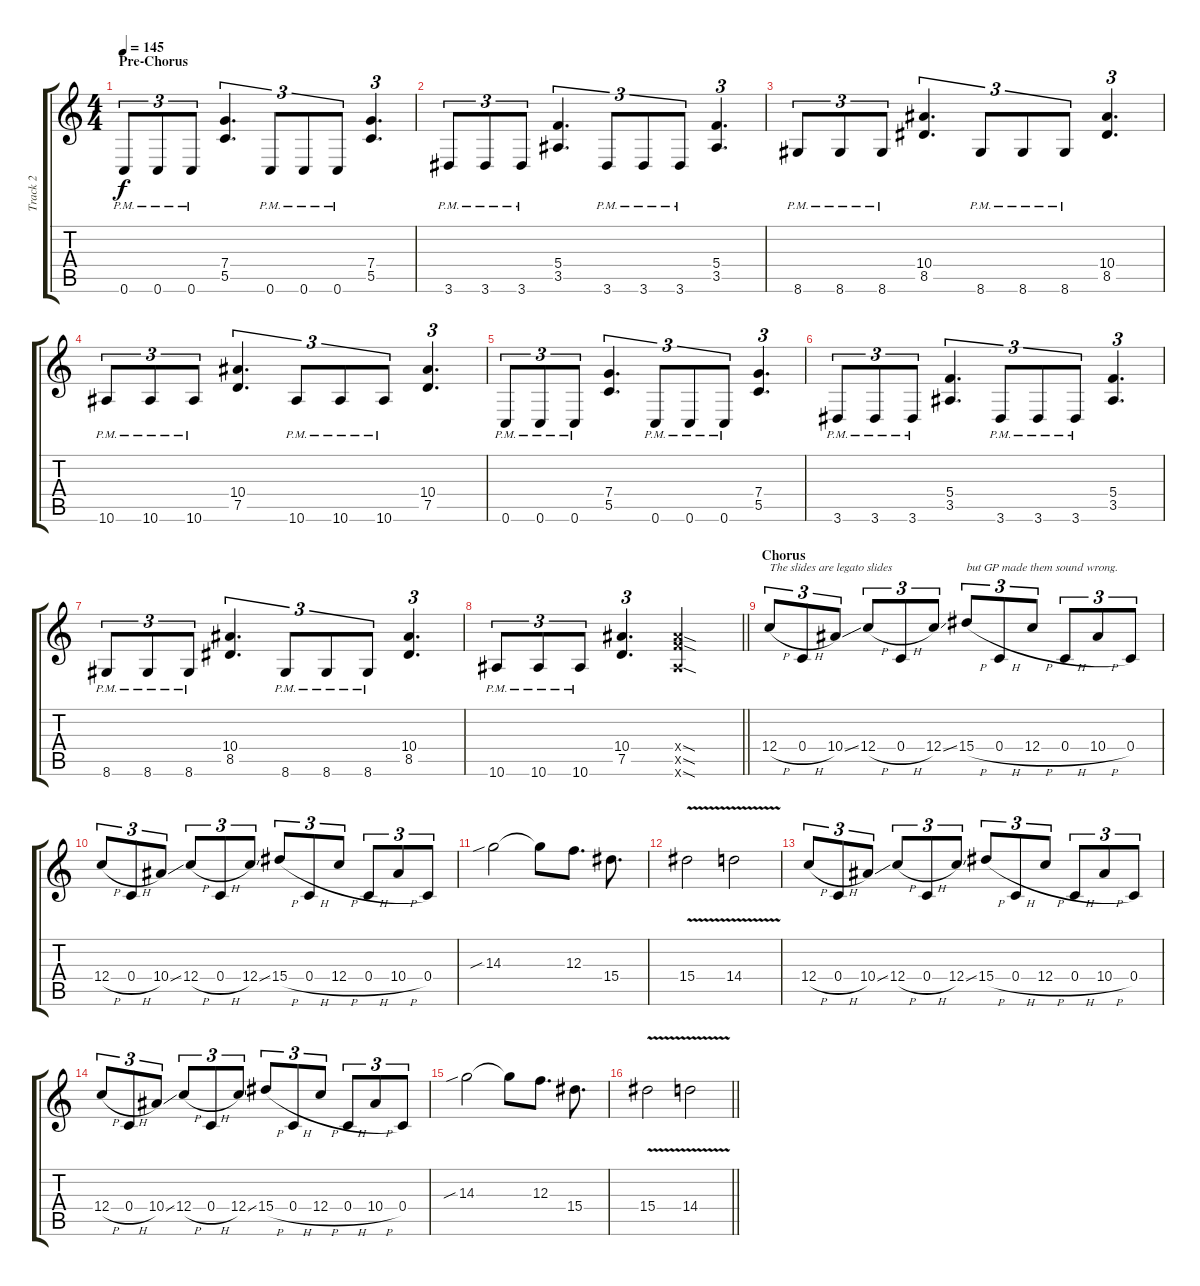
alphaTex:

\track ("Track 2" "Track 2") {instrument distortionguitar}
\staff {score tabs}
\tuning (D4 A3 F3 C3 G2 C2) {hide}
\ts (4 4)
\section ("" "Pre-Chorus")
\tempo 145
\clef g2
\ks c
0.6{pm}.8{tu (3 2) dy f} 0.6{pm}.8{tu (3 2)} 0.6{pm}.8{tu (3 2)} (7.4 5.5).4{d tu (3 2)} 0.6{pm}.8{tu (3 2)} 0.6{pm}.8{tu (3 2)} 0.6{pm}.8{tu (3 2)} (7.4 5.5).4{d tu (3 2)} |
3.6{pm}.8{tu (3 2)} 3.6{pm}.8{tu (3 2)} 3.6{pm}.8{tu (3 2)} (5.4 3.5).4{d tu (3 2)} 3.6{pm}.8{tu (3 2)} 3.6{pm}.8{tu (3 2)} 3.6{pm}.8{tu (3 2)} (5.4 3.5).4{d tu (3 2)} |
8.6{pm}.8{tu (3 2)} 8.6{pm}.8{tu (3 2)} 8.6{pm}.8{tu (3 2)} (10.4 8.5).4{d tu (3 2)} 8.6{pm}.8{tu (3 2)} 8.6{pm}.8{tu (3 2)} 8.6{pm}.8{tu (3 2)} (10.4 8.5).4{d tu (3 2)} |
10.6{pm}.8{tu (3 2)} 10.6{pm}.8{tu (3 2)} 10.6{pm}.8{tu (3 2)} (10.4 7.5).4{d tu (3 2)} 10.6{pm}.8{tu (3 2)} 10.6{pm}.8{tu (3 2)} 10.6{pm}.8{tu (3 2)} (10.4 7.5).4{d tu (3 2)} |
0.6{pm}.8{tu (3 2)} 0.6{pm}.8{tu (3 2)} 0.6{pm}.8{tu (3 2)} (7.4 5.5).4{d tu (3 2)} 0.6{pm}.8{tu (3 2)} 0.6{pm}.8{tu (3 2)} 0.6{pm}.8{tu (3 2)} (7.4 5.5).4{d tu (3 2)} |
3.6{pm}.8{tu (3 2)} 3.6{pm}.8{tu (3 2)} 3.6{pm}.8{tu (3 2)} (5.4 3.5).4{d tu (3 2)} 3.6{pm}.8{tu (3 2)} 3.6{pm}.8{tu (3 2)} 3.6{pm}.8{tu (3 2)} (5.4 3.5).4{d tu (3 2)} |
8.6{pm}.8{tu (3 2)} 8.6{pm}.8{tu (3 2)} 8.6{pm}.8{tu (3 2)} (10.4 8.5).4{d tu (3 2)} 8.6{pm}.8{tu (3 2)} 8.6{pm}.8{tu (3 2)} 8.6{pm}.8{tu (3 2)} (10.4 8.5).4{d tu (3 2)} |
\barLineRight lightlight
10.6{pm}.8{tu (3 2)} 10.6{pm}.8{tu (3 2)} 10.6{pm}.8{tu (3 2)} (10.4 7.5).4{d tu (3 2)} (10.4{sod x} 10.5{sod x} 10.6{sod x}).2 |
\section ("" "Chorus")
12.4{h}.8{tu (3 2) txt "The slides are legato slides"} 0.4{h}.8{tu (3 2)} 10.4{ss}.8{tu (3 2)} 12.4{h}.8{tu (3 2)} 0.4{h}.8{tu (3 2)} 12.4{ss}.8{tu (3 2)} 15.4{h}.8{tu (3 2) txt "but GP made them sound wrong."} 0.4{h}.8{tu (3 2)} 12.4{h}.8{tu (3 2)} 0.4{h}.8{tu (3 2)} 10.4{h}.8{tu (3 2)} 0.4.8{tu (3 2)} |
12.4{h}.8{tu (3 2)} 0.4{h}.8{tu (3 2)} 10.4{ss}.8{tu (3 2)} 12.4{h}.8{tu (3 2)} 0.4{h}.8{tu (3 2)} 12.4{ss}.8{tu (3 2)} 15.4{h}.8{tu (3 2)} 0.4{h}.8{tu (3 2)} 12.4{h}.8{tu (3 2)} 0.4{h}.8{tu (3 2)} 10.4{h}.8{tu (3 2)} 0.4.8{tu (3 2)} |
14.3{sib}.2 14.3{t}.8 12.3.8{d} 15.4.8{d} |
15.4{v}.2 14.4{v}.2 |
12.4{h}.8{tu (3 2)} 0.4{h}.8{tu (3 2)} 10.4{ss}.8{tu (3 2)} 12.4{h}.8{tu (3 2)} 0.4{h}.8{tu (3 2)} 12.4{ss}.8{tu (3 2)} 15.4{h}.8{tu (3 2)} 0.4{h}.8{tu (3 2)} 12.4{h}.8{tu (3 2)} 0.4{h}.8{tu (3 2)} 10.4{h}.8{tu (3 2)} 0.4.8{tu (3 2)} |
12.4{h}.8{tu (3 2)} 0.4{h}.8{tu (3 2)} 10.4{ss}.8{tu (3 2)} 12.4{h}.8{tu (3 2)} 0.4{h}.8{tu (3 2)} 12.4{ss}.8{tu (3 2)} 15.4{h}.8{tu (3 2)} 0.4{h}.8{tu (3 2)} 12.4{h}.8{tu (3 2)} 0.4{h}.8{tu (3 2)} 10.4{h}.8{tu (3 2)} 0.4.8{tu (3 2)} |
14.3{sib}.2 14.3{t}.8 12.3.8{d} 15.4.8{d} |
\barLineRight lightlight
15.4{v}.2 14.4{v}.2
